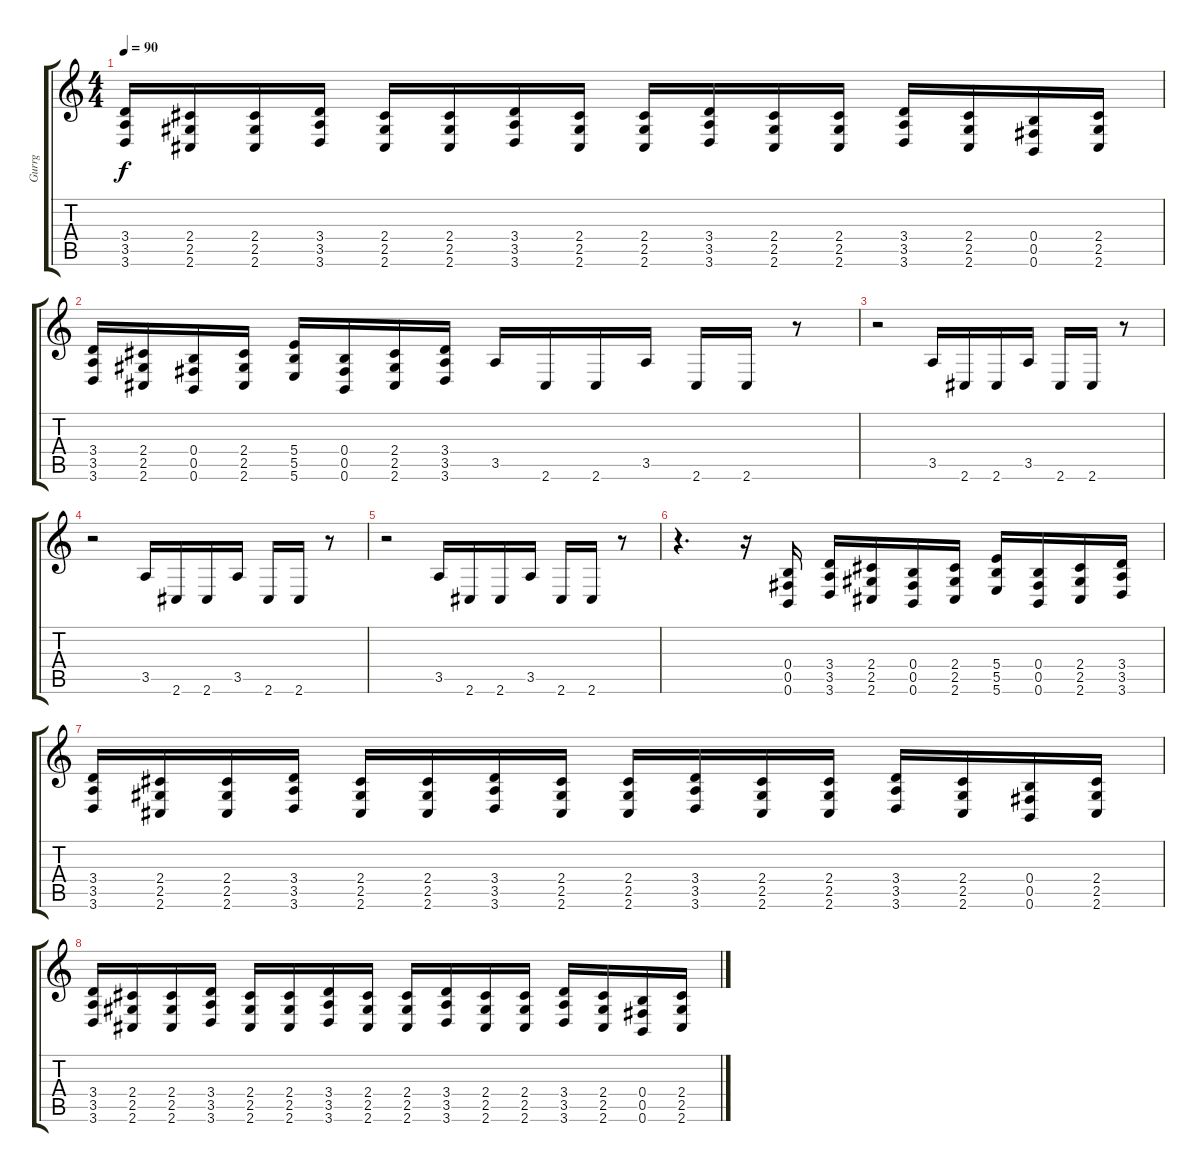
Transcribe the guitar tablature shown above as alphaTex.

\track ("Gurrg" "Gurrg") {instrument overdrivenguitar}
\staff {score tabs}
\tuning (Db4 Ab3 E3 B2 Gb2 B1) {hide}
\ts (4 4)
\tempo 90
\clef g2
\ks c
(3.4 3.5 3.6).16{dy f} (2.4 2.5 2.6).16 (2.4 2.5 2.6).16 (3.4 3.5 3.6).16 (2.4 2.5 2.6).16 (2.4 2.5 2.6).16 (3.4 3.5 3.6).16 (2.4 2.5 2.6).16 (2.4 2.5 2.6).16 (3.4 3.5 3.6).16 (2.4 2.5 2.6).16 (2.4 2.5 2.6).16 (3.4 3.5 3.6).16 (2.4 2.5 2.6).16 (0.4 0.5 0.6).16 (2.4 2.5 2.6).16 |
(3.4 3.5 3.6).16 (2.4 2.5 2.6).16 (0.4 0.5 0.6).16 (2.4 2.5 2.6).16 (5.4 5.5 5.6).16 (0.4 0.5 0.6).16 (2.4 2.5 2.6).16 (3.4 3.5 3.6).16 3.5.16 2.6.16 2.6.16 3.5.16 2.6.16 2.6.16 r.8 |
r.2 3.5.16 2.6.16 2.6.16 3.5.16 2.6.16 2.6.16 r.8 |
r.2 3.5.16 2.6.16 2.6.16 3.5.16 2.6.16 2.6.16 r.8 |
r.2 3.5.16 2.6.16 2.6.16 3.5.16 2.6.16 2.6.16 r.8 |
r.4{d} r.16 (0.4 0.5 0.6).16 (3.4 3.5 3.6).16 (2.4 2.5 2.6).16 (0.4 0.5 0.6).16 (2.4 2.5 2.6).16 (5.4 5.5 5.6).16 (0.4 0.5 0.6).16 (2.4 2.5 2.6).16 (3.4 3.5 3.6).16 |
(3.4 3.5 3.6).16 (2.4 2.5 2.6).16 (2.4 2.5 2.6).16 (3.4 3.5 3.6).16 (2.4 2.5 2.6).16 (2.4 2.5 2.6).16 (3.4 3.5 3.6).16 (2.4 2.5 2.6).16 (2.4 2.5 2.6).16 (3.4 3.5 3.6).16 (2.4 2.5 2.6).16 (2.4 2.5 2.6).16 (3.4 3.5 3.6).16 (2.4 2.5 2.6).16 (0.4 0.5 0.6).16 (2.4 2.5 2.6).16 |
(3.4 3.5 3.6).16 (2.4 2.5 2.6).16 (2.4 2.5 2.6).16 (3.4 3.5 3.6).16 (2.4 2.5 2.6).16 (2.4 2.5 2.6).16 (3.4 3.5 3.6).16 (2.4 2.5 2.6).16 (2.4 2.5 2.6).16 (3.4 3.5 3.6).16 (2.4 2.5 2.6).16 (2.4 2.5 2.6).16 (3.4 3.5 3.6).16 (2.4 2.5 2.6).16 (0.4 0.5 0.6).16 (2.4 2.5 2.6).16
